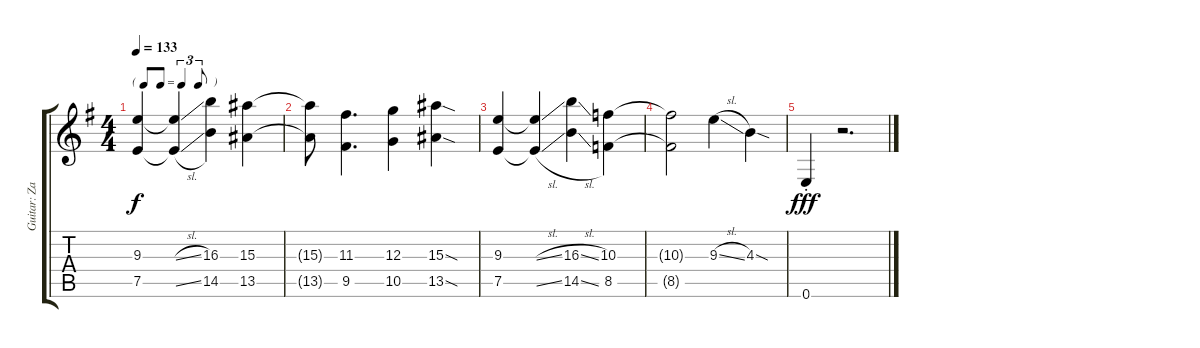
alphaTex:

\track ("Guitar: Zakk" "Guitar: Za") {instrument distortionguitar}
\staff {score tabs}
\tuning (E4 B3 G3 D3 A2 E2) {hide}
\ts (4 4)
\tf triplet8th
\tempo 133
\clef g2
\ks g
(9.3 7.5).4{dy f} (9.3{sl t} 7.5{sl t}).4 (16.3 14.5).4 (15.3 13.5).4 |
(15.3{t} 13.5{t}).8 (11.3 9.5).4{d} (12.3 10.5).4 (15.3{sod} 13.5{sod}).4 |
(9.3 7.5).4 (9.3{sl t} 7.5{sl t}).4 (16.3{sl} 14.5{sl}).4 (10.3 8.5).4 |
(10.3{t} 8.5{t}).2 9.3{sl}.4 4.3{sod}.4 |
0.6{st}.4{dy fff} r.2{d}
